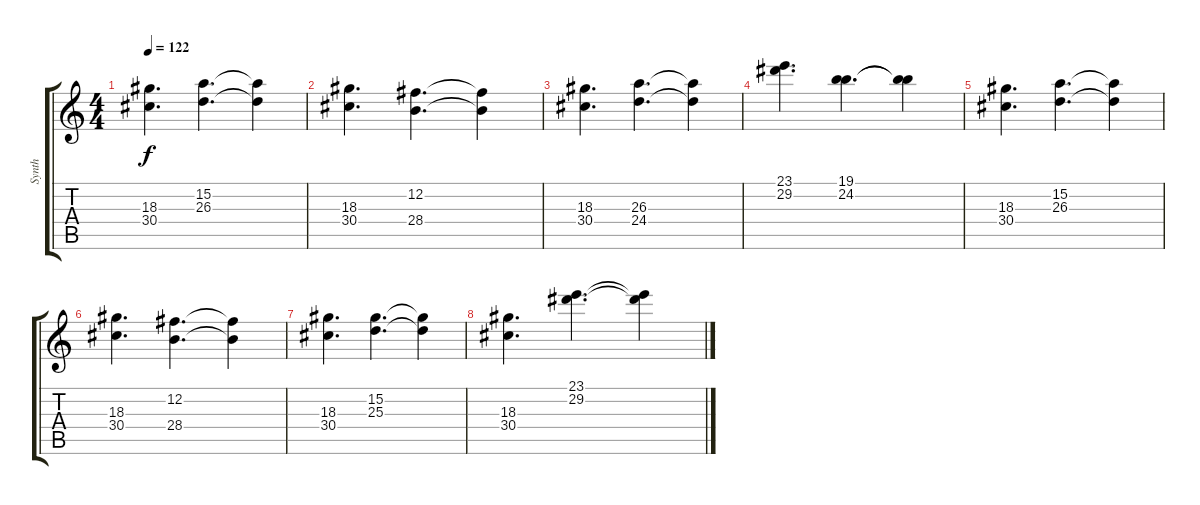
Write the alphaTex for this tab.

\track ("Synth" "Synth") {instrument tremolostrings}
\staff {score tabs}
\tuning (E4 B3 G3 D3 A2 E2) {hide}
\ts (4 4)
\tempo 122
\clef g2
\ks c
(18.3 30.4).4{d dy f} (15.2 26.3).4{d} (15.2{t} 26.3{t}).4 |
(18.3 30.4).4{d} (12.2 28.4).4{d} (12.2{t} 28.4{t}).4 |
(18.3 30.4).4{d} (26.3 24.4).4{d} (26.3{t} 24.4{t}).4 |
(23.1 29.2).4{d} (19.1 24.2).4{d} (19.1{t} 24.2{t}).4 |
(18.3 30.4).4{d} (15.2 26.3).4{d} (15.2{t} 26.3{t}).4 |
(18.3 30.4).4{d} (12.2 28.4).4{d} (12.2{t} 28.4{t}).4 |
(18.3 30.4).4{d} (15.2 25.3).4{d} (15.2{t} 25.3{t}).4 |
(18.3 30.4).4{d} (23.1 29.2).4{d} (23.1{t} 29.2{t}).4
